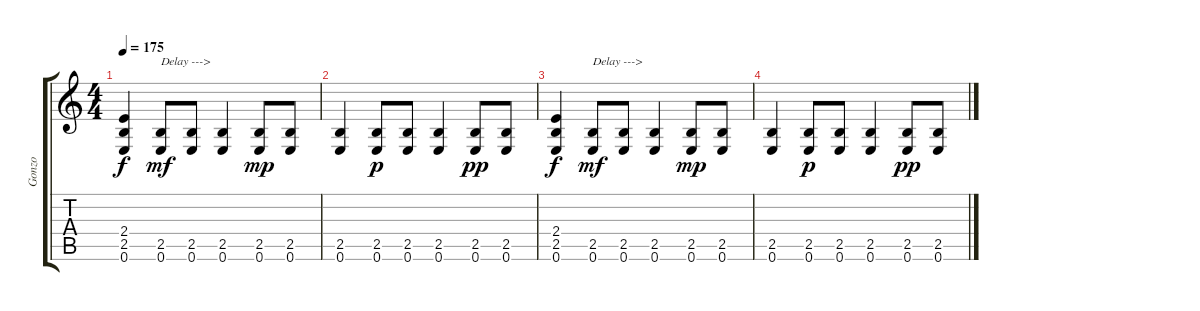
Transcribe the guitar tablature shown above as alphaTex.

\track ("Gonzo" "Gonzo") {instrument distortionguitar}
\staff {score tabs}
\tuning (E4 B3 G3 D3 A2 E2) {hide}
\ts (4 4)
\tempo 175
\clef g2
\ks c
(2.4 2.5 0.6).4{dy f volume 12} (2.5 0.6).8{txt "Delay --->" dy mf} (2.5 0.6).8 (2.5 0.6).4 (2.5 0.6).8{dy mp} (2.5 0.6).8 |
(2.5 0.6).4 (2.5 0.6).8{dy p} (2.5 0.6).8 (2.5 0.6).4 (2.5 0.6).8{dy pp} (2.5 0.6).8 |
(2.4 2.5 0.6).4{dy f} (2.5 0.6).8{txt "Delay --->" dy mf} (2.5 0.6).8 (2.5 0.6).4 (2.5 0.6).8{dy mp} (2.5 0.6).8 |
(2.5 0.6).4 (2.5 0.6).8{dy p} (2.5 0.6).8 (2.5 0.6).4 (2.5 0.6).8{dy pp} (2.5 0.6).8
